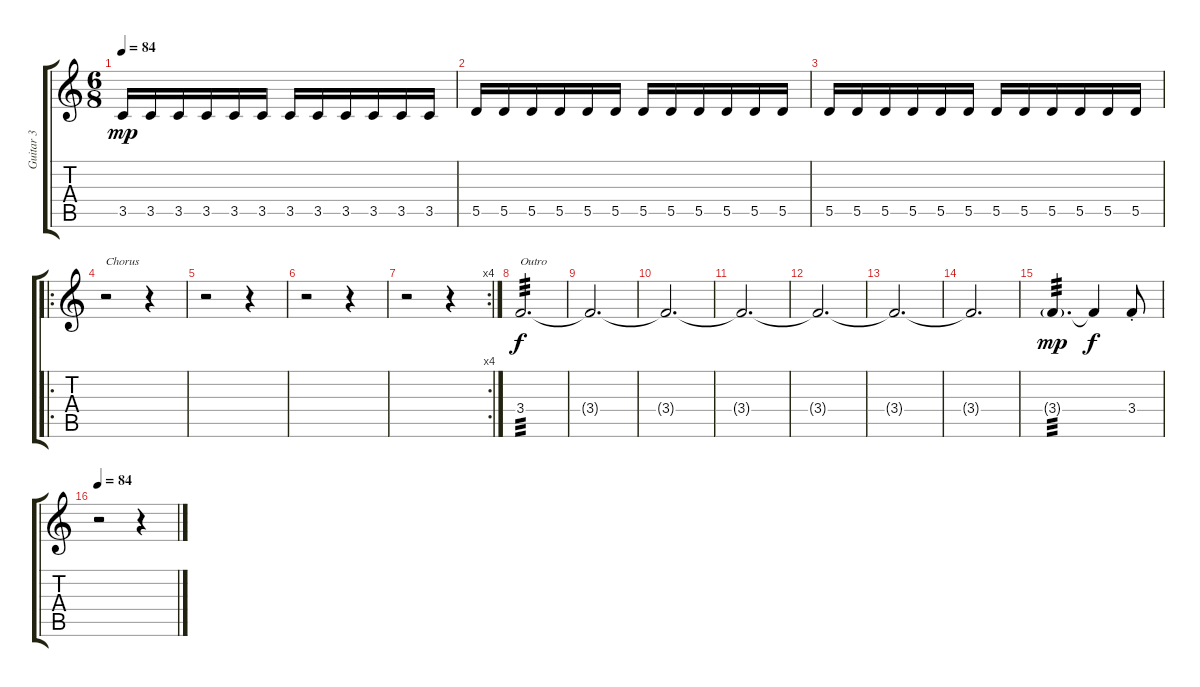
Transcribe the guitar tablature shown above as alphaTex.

\track ("Guitar 3" "Guitar 3") {instrument electricguitarclean}
\staff {score tabs}
\tuning (E4 B3 G3 D3 A2 D2) {hide}
\ts (6 8)
\tempo 84
\clef g2
\ks c
3.5.16{dy mp} 3.5.16 3.5.16 3.5.16 3.5.16 3.5.16 3.5.16 3.5.16 3.5.16 3.5.16 3.5.16 3.5.16 |
5.5.16 5.5.16 5.5.16 5.5.16 5.5.16 5.5.16 5.5.16 5.5.16 5.5.16 5.5.16 5.5.16 5.5.16 |
5.5.16 5.5.16 5.5.16 5.5.16 5.5.16 5.5.16 5.5.16 5.5.16 5.5.16 5.5.16 5.5.16 5.5.16 |
\ro
r.2{txt "Chorus"} r.4 |
r.2 r.4 |
r.2 r.4 |
\rc 4
r.2 r.4 |
3.4.2{d txt "Outro" tp 3 dy f instrument distortionguitar} |
3.4{t}.2{d} |
3.4{t}.2{d} |
3.4{t}.2{d} |
3.4{t}.2{d} |
3.4{t}.2{d} |
3.4{t}.2{d} |
3.4{g}.4{d tp 3 dy mp} 3.4{t}.4{dy f} 3.4{st}.8 |
\tempo 84
r.2 r.4
